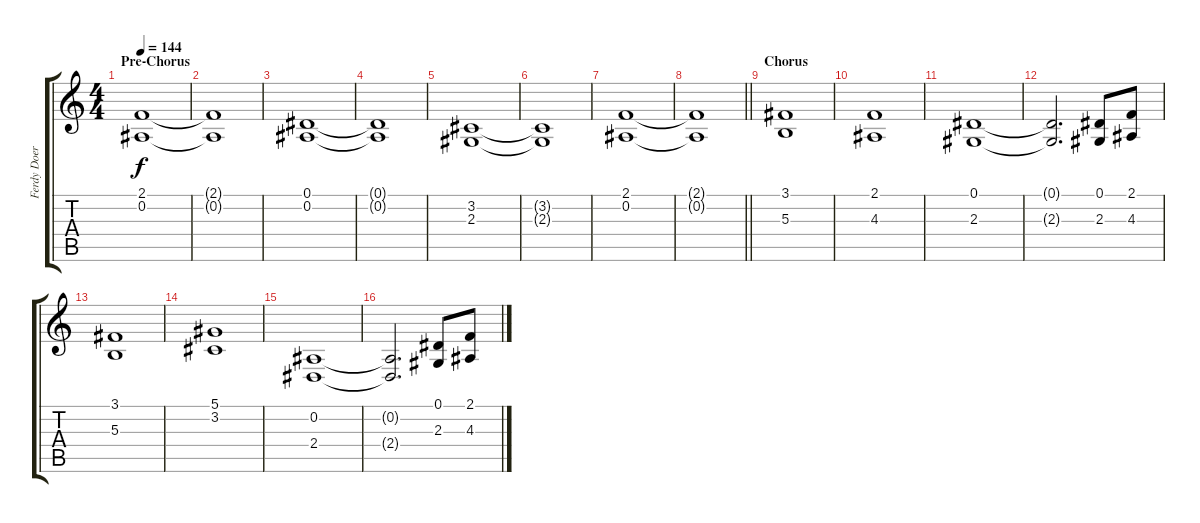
\track ("Ferdy Doernberg" "Ferdy Doer") {instrument fx7echoes}
\staff {score tabs}
\tuning (Eb4 Bb3 Gb3 Db3 Ab2 Eb2) {hide}
\ts (4 4)
\section ("" "Pre-Chorus")
\tempo 144
\clef g2
\ks c
(2.1 0.2).1{dy f} |
(2.1{t} 0.2{t}).1 |
(0.1 0.2).1 |
(0.1{t} 0.2{t}).1 |
(3.2 2.3).1 |
(3.2{t} 2.3{t}).1 |
(2.1 0.2).1 |
\barLineRight lightlight
(2.1{t} 0.2{t}).1 |
\section ("" "Chorus")
(3.1 5.3).1 |
(2.1 4.3).1 |
(0.1 2.3).1 |
(0.1{t} 2.3{t}).2{d} (0.1 2.3).8 (2.1 4.3).8 |
(3.1 5.3).1 |
(5.1 3.2).1 |
(0.2 2.4).1 |
(0.2{t} 2.4{t}).2{d} (0.1 2.3).8 (2.1 4.3).8
